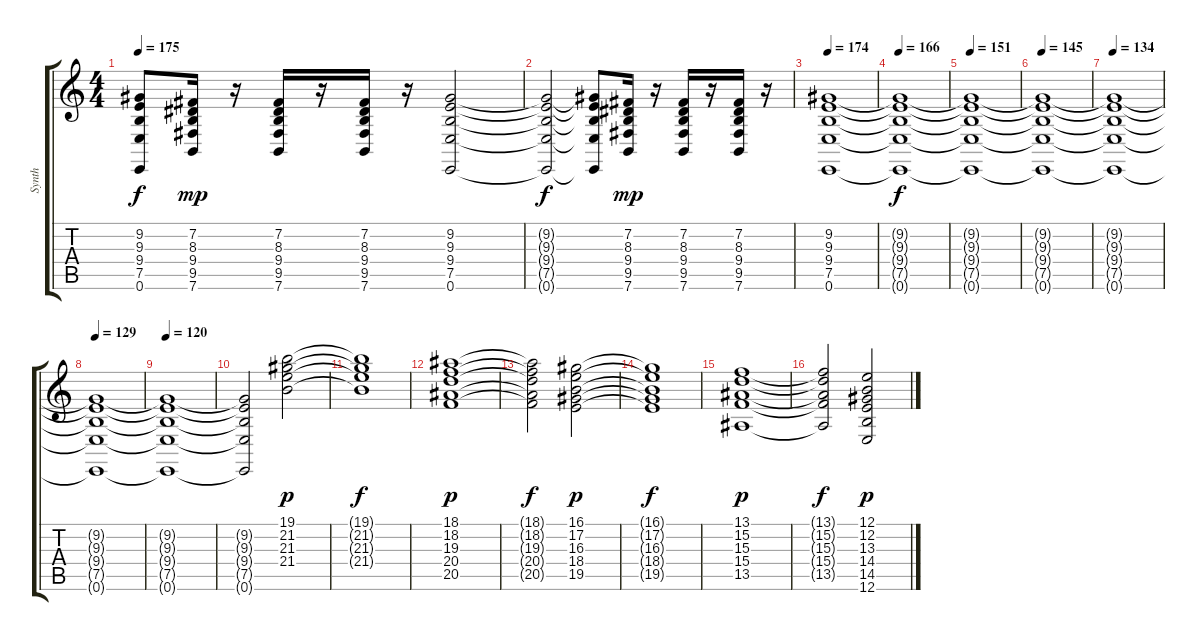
\track ("Synth" "Synth") {instrument stringensemble1}
\staff {score tabs}
\tuning (E4 B3 G3 D3 A2 E2) {hide}
\ts (4 4)
\tempo 175
\clef g2
\ks c
(9.2{t} 9.3{t} 9.4{t} 7.5{t} 0.6{t}).8{dy f} (7.2 8.3 9.4 9.5 7.6).16{dy mp} r.16 (7.2 8.3 9.4 9.5 7.6).16 r.16 (7.2 8.3 9.4 9.5 7.6).16 r.16 (9.2 9.3 9.4 7.5 0.6).2 |
(9.2{t} 9.3{t} 9.4{t} 7.5{t} 0.6{t}).2{dy f} (9.2{t} 9.3{t} 9.4{t} 7.5{t} 0.6{t}).8 (7.2 8.3 9.4 9.5 7.6).16{dy mp} r.16 (7.2 8.3 9.4 9.5 7.6).16 r.16 (7.2 8.3 9.4 9.5 7.6).16 r.16 |
\tempo 174
(9.2 9.3 9.4 7.5 0.6).1 |
\tempo 166
(9.2{t} 9.3{t} 9.4{t} 7.5{t} 0.6{t}).1{dy f} |
\tempo 151
(9.2{t} 9.3{t} 9.4{t} 7.5{t} 0.6{t}).1 |
\tempo 145
(9.2{t} 9.3{t} 9.4{t} 7.5{t} 0.6{t}).1 |
\tempo 134
(9.2{t} 9.3{t} 9.4{t} 7.5{t} 0.6{t}).1 |
\tempo 129
(9.2{t} 9.3{t} 9.4{t} 7.5{t} 0.6{t}).1 |
\tempo 120
(9.2{t} 9.3{t} 9.4{t} 7.5{t} 0.6{t}).1 |
(9.2{t} 9.3{t} 9.4{t} 7.5{t} 0.6{t}).2 (19.1 21.2 21.3 21.4).2{dy p} |
(19.1{t} 21.2{t} 21.3{t} 21.4{t}).1{dy f} |
(18.1 18.2 19.3 20.4 20.5).1{dy p} |
(18.1{t} 18.2{t} 19.3{t} 20.4{t} 20.5{t}).2{dy f} (16.1 17.2 16.3 18.4 19.5).2{dy p} |
(16.1{t} 17.2{t} 16.3{t} 18.4{t} 19.5{t}).1{dy f} |
(13.1 15.2 15.3 15.4 13.5).1{dy p} |
(13.1{t} 15.2{t} 15.3{t} 15.4{t} 13.5{t}).2{dy f} (12.1 12.2 13.3 14.4 14.5 12.6).2{dy p}
